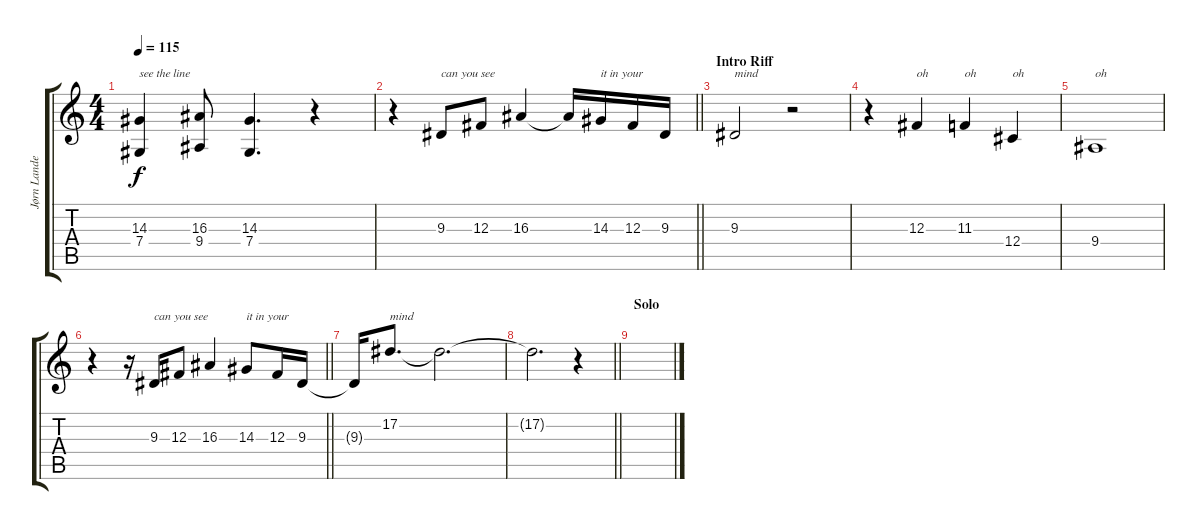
\track ("Jørn Lande (Vocals)" "Jørn Lande") {instrument lead6voice}
\staff {score tabs}
\tuning (Eb4 Bb3 Gb3 Db3 Ab2 Eb2) {hide}
\ts (4 4)
\tempo 115
\clef g2
\ks c
(14.3 7.4).4{txt "see the line" dy f} (16.3 9.4).8 (14.3 7.4).4{d} r.4 |
\barLineRight lightlight
r.4 9.3.8{txt "can you see "} 12.3.8 16.3.4 16.3{t}.16 14.3.16{txt "it in your"} 12.3.16 9.3.16 |
\section ("" "Intro Riff")
9.3.2{txt "mind"} r.2 |
r.4 12.3.4{txt "oh"} 11.3.4{txt "oh"} 12.4.4{txt "oh"} |
9.4.1{txt "oh"} |
\barLineRight lightlight
r.4 r.16 9.3.16{txt "can you see"} 12.3.8 16.3.4 14.3.8{txt "it in your"} 12.3.16 9.3.16 |
9.3{t}.16 17.2.8{d txt "mind"} 17.2{t}.2{d} |
\barLineRight lightlight
17.2{t}.2{d} r.4 |
\section ("" "Solo")
